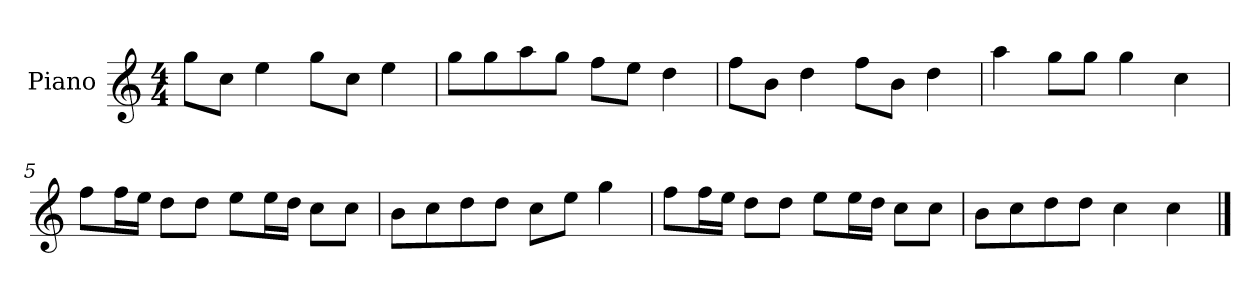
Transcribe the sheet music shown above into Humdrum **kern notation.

**kern
*part1
*staff1
*I"Piano
*I'P-no
*clefG2
*k[]
*M4/4
*MM90
=1
8gg\L
8cc\J
4ee\
8gg\L
8cc\J
4ee\
=2
8gg\L
8gg\
8aa\
8gg\J
8ff\L
8ee\J
4dd\
=3
8ff\L
8b\J
4dd\
8ff\L
8b\J
4dd\
=4
4aa\
8gg\L
8gg\J
4gg\
4cc\
=5
8ff\L
16ff\L
16ee\JJ
8dd\L
8dd\J
8ee\L
16ee\L
16dd\JJ
8cc\L
8cc\J
!!LO:LB:g=z
=6
8b\L
8cc\
8dd\
8dd\J
8cc\L
8ee\J
4gg\
=7
8ff\L
16ff\L
16ee\JJ
8dd\L
8dd\J
8ee\L
16ee\L
16dd\JJ
8cc\L
8cc\J
=8
8b\L
8cc\
8dd\
8dd\J
4cc\
4cc\
==
*-
